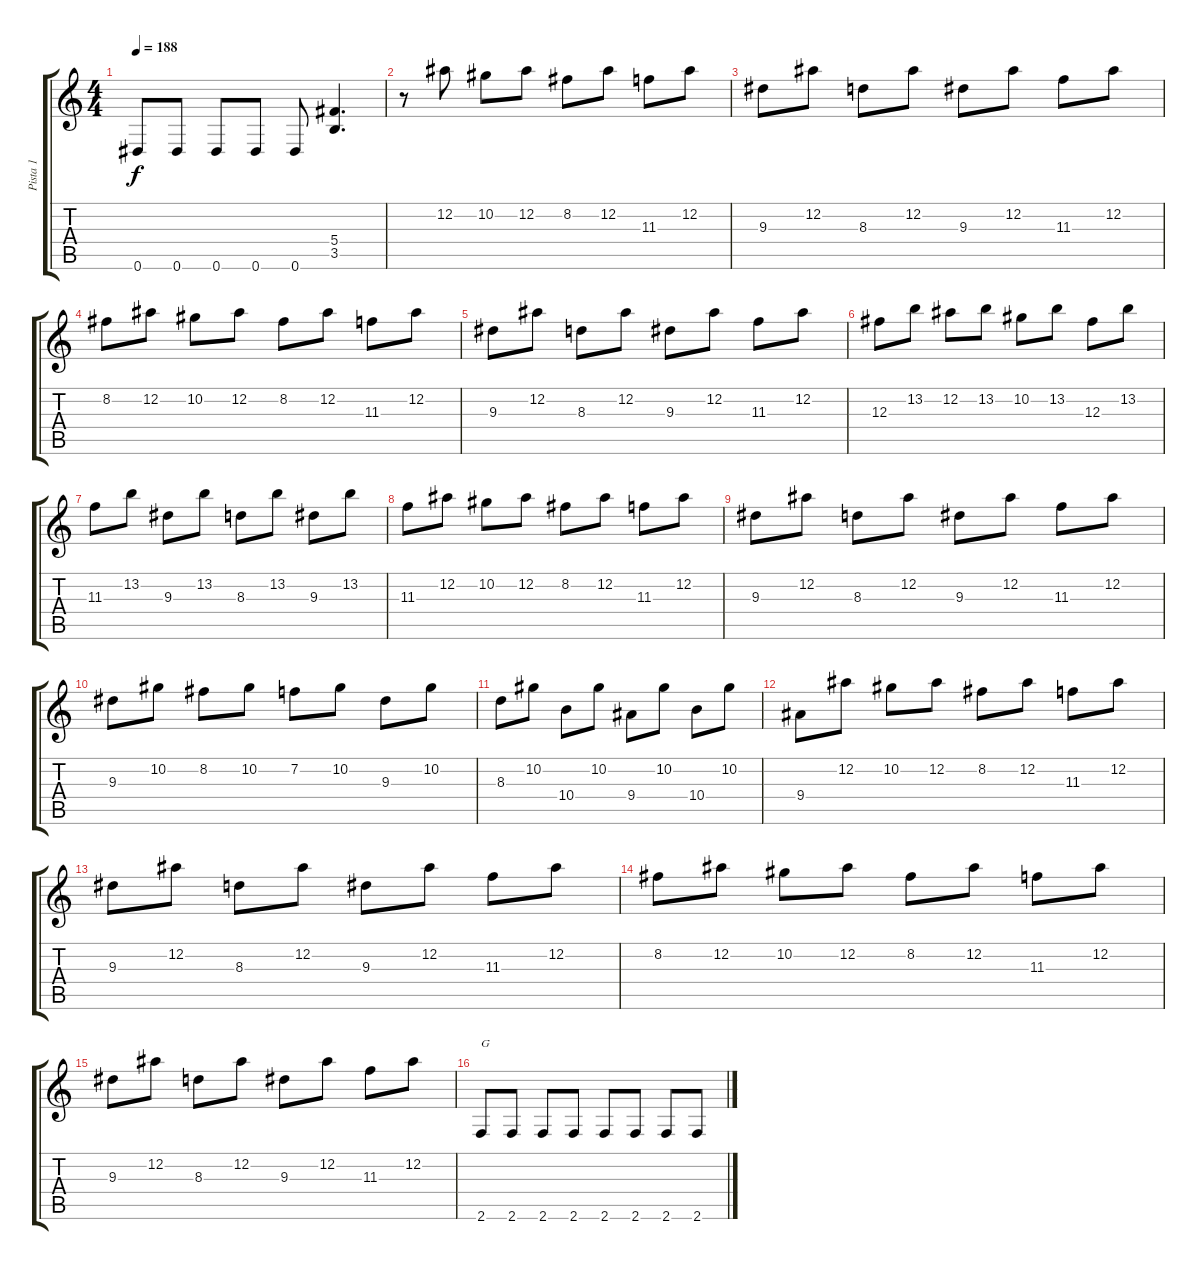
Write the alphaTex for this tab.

\track ("Pista 1" "Pista 1") {instrument overdrivenguitar}
\staff {score tabs}
\tuning (Eb4 Bb3 Gb3 Db3 Ab2 Eb2) {hide}
\ts (4 4)
\tempo 188
\clef g2
\ks c
0.6.8{dy f} 0.6.8 0.6.8 0.6.8 0.6.8 (5.4 3.5).4{d} |
r.8 12.2.8{balance 16 instrument acousticguitarsteel} 10.2.8 12.2.8 8.2.8 12.2.8 11.3.8 12.2.8 |
9.3.8 12.2.8 8.3.8 12.2.8 9.3.8 12.2.8 11.3.8 12.2.8 |
8.2.8 12.2.8 10.2.8 12.2.8 8.2.8 12.2.8 11.3.8 12.2.8 |
9.3.8 12.2.8 8.3.8 12.2.8 9.3.8 12.2.8 11.3.8 12.2.8 |
12.3.8 13.2.8 12.2.8 13.2.8 10.2.8 13.2.8 12.3.8 13.2.8 |
11.3.8 13.2.8 9.3.8 13.2.8 8.3.8 13.2.8 9.3.8 13.2.8 |
11.3.8 12.2.8 10.2.8 12.2.8 8.2.8 12.2.8 11.3.8 12.2.8 |
9.3.8 12.2.8 8.3.8 12.2.8 9.3.8 12.2.8 11.3.8 12.2.8 |
9.3.8 10.2.8 8.2.8 10.2.8 7.2.8 10.2.8 9.3.8 10.2.8 |
8.3.8 10.2.8 10.4.8 10.2.8 9.4.8 10.2.8 10.4.8 10.2.8 |
9.4.8 12.2.8 10.2.8 12.2.8 8.2.8 12.2.8 11.3.8 12.2.8 |
9.3.8 12.2.8 8.3.8 12.2.8 9.3.8 12.2.8 11.3.8 12.2.8 |
8.2.8 12.2.8 10.2.8 12.2.8 8.2.8 12.2.8 11.3.8 12.2.8 |
9.3.8 12.2.8 8.3.8 12.2.8 9.3.8 12.2.8 11.3.8 12.2.8 |
2.6.8{txt "G" instrument overdrivenguitar} 2.6.8 2.6.8 2.6.8 2.6.8 2.6.8 2.6.8 2.6.8
